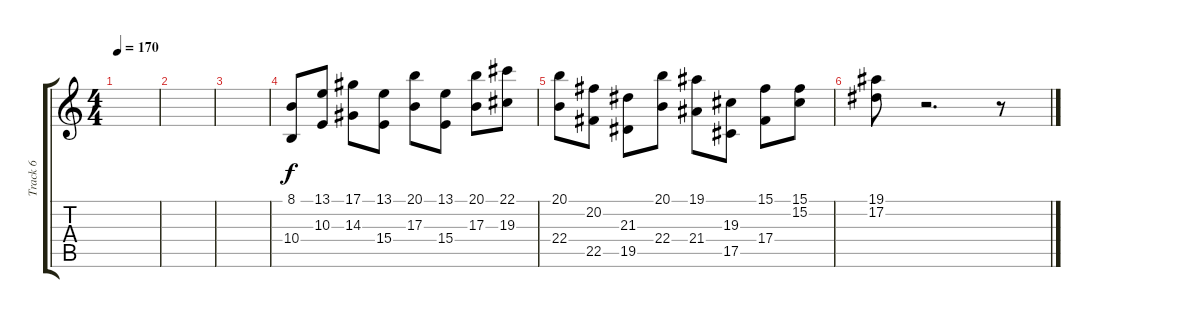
\track ("Track 6" "Track 6") {instrument stringensemble1}
\staff {score tabs}
\tuning (Eb4 Bb3 Gb3 Db3 Ab2 Eb2) {hide}
\ts (4 4)
\tempo 170
\clef g2
\ks c
|
|
|
(8.1 10.4).8 (13.1 10.3).8 (17.1 14.3).8 (13.1 15.4).8 (20.1 17.3).8 (13.1 15.4).8 (20.1 17.3).8 (22.1 19.3).8 |
(20.1 22.4).8 (20.2 22.5).8 (21.3 19.5).8 (20.1 22.4).8 (19.1 21.4).8 (19.3 17.5).8 (15.1 17.4).8 (15.1 15.2).8 |
(19.1 17.2).8 r.2{d} r.8
